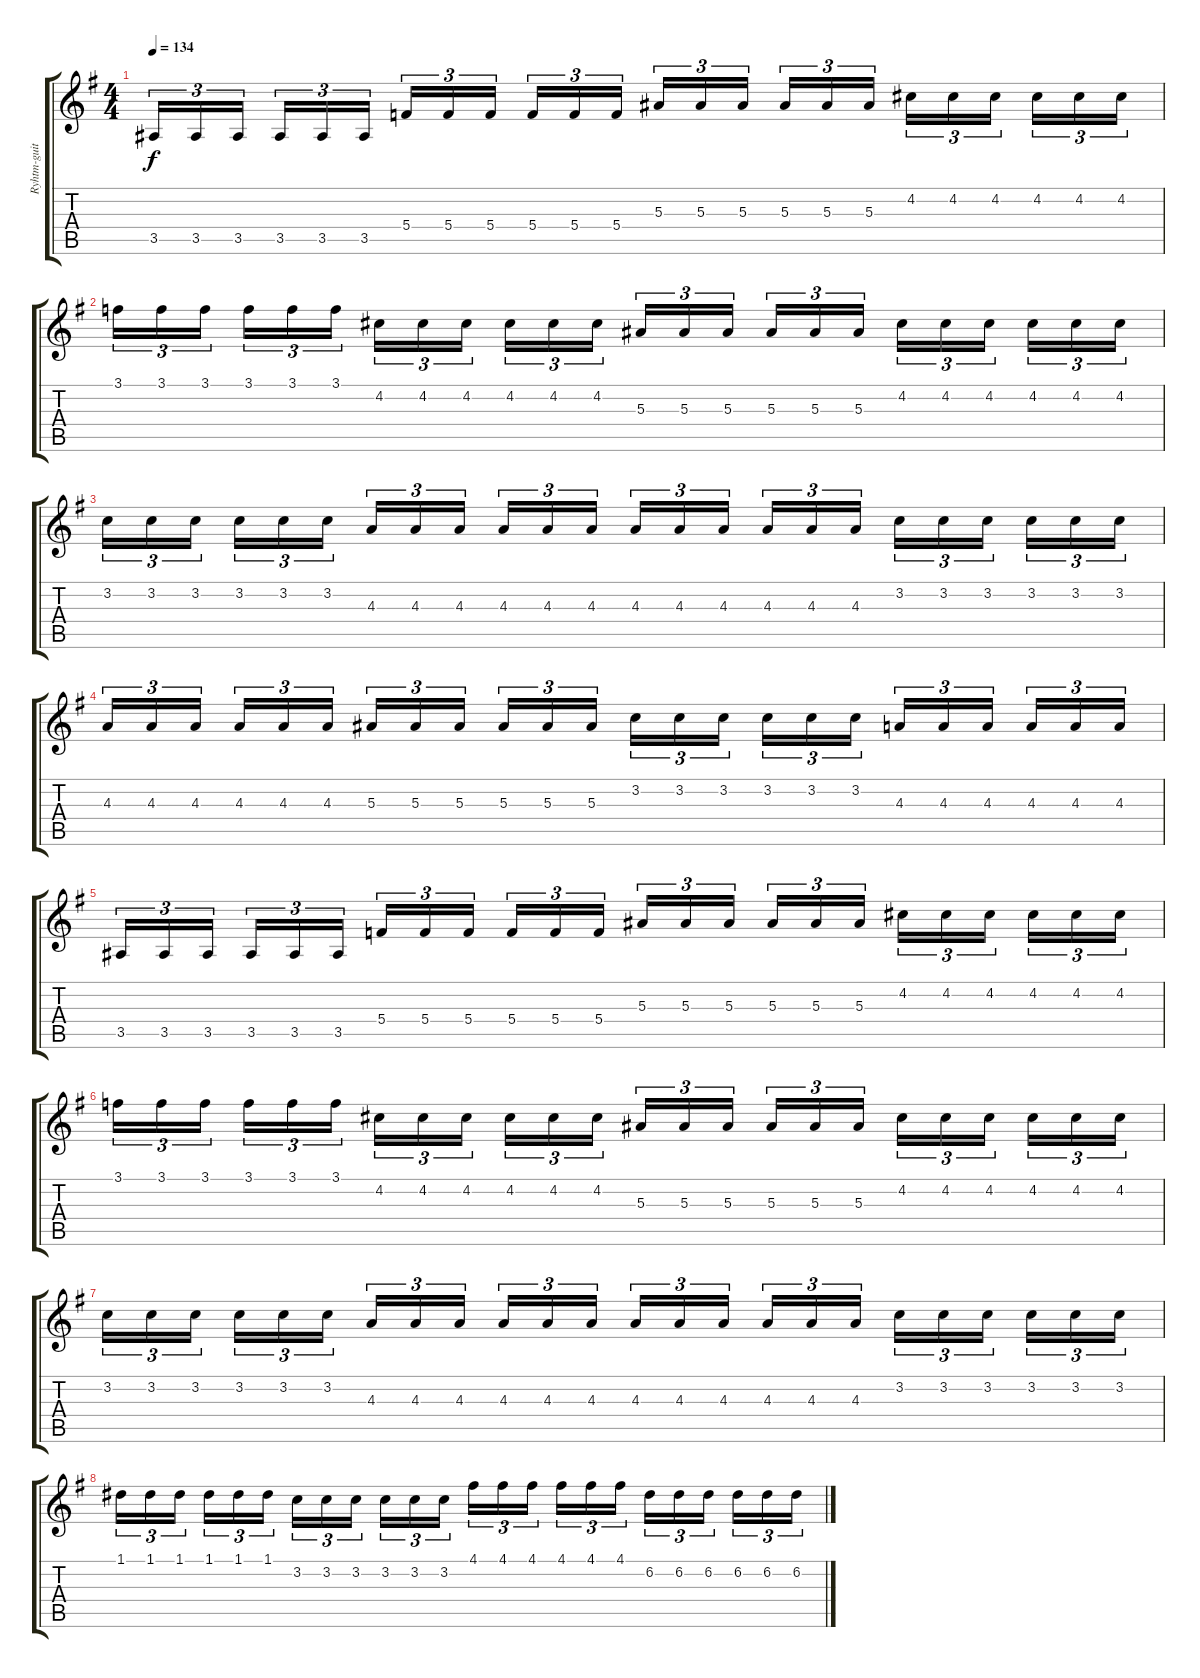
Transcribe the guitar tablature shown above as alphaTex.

\track ("Ryhtm-guitars - Silenoz" "Ryhtm-guit") {instrument distortionguitar}
\staff {score tabs}
\tuning (D4 A3 F3 C3 G2 D2) {hide}
\ts (4 4)
\tempo 134
\clef g2
\ks g
3.5.16{tu (3 2) dy f} 3.5.16{tu (3 2)} 3.5.16{tu (3 2)} 3.5.16{tu (3 2)} 3.5.16{tu (3 2)} 3.5.16{tu (3 2)} 5.4.16{tu (3 2)} 5.4.16{tu (3 2)} 5.4.16{tu (3 2)} 5.4.16{tu (3 2)} 5.4.16{tu (3 2)} 5.4.16{tu (3 2)} 5.3.16{tu (3 2)} 5.3.16{tu (3 2)} 5.3.16{tu (3 2)} 5.3.16{tu (3 2)} 5.3.16{tu (3 2)} 5.3.16{tu (3 2)} 4.2.16{tu (3 2)} 4.2.16{tu (3 2)} 4.2.16{tu (3 2)} 4.2.16{tu (3 2)} 4.2.16{tu (3 2)} 4.2.16{tu (3 2)} |
3.1.16{tu (3 2)} 3.1.16{tu (3 2)} 3.1.16{tu (3 2)} 3.1.16{tu (3 2)} 3.1.16{tu (3 2)} 3.1.16{tu (3 2)} 4.2.16{tu (3 2)} 4.2.16{tu (3 2)} 4.2.16{tu (3 2)} 4.2.16{tu (3 2)} 4.2.16{tu (3 2)} 4.2.16{tu (3 2)} 5.3.16{tu (3 2)} 5.3.16{tu (3 2)} 5.3.16{tu (3 2)} 5.3.16{tu (3 2)} 5.3.16{tu (3 2)} 5.3.16{tu (3 2)} 4.2.16{tu (3 2)} 4.2.16{tu (3 2)} 4.2.16{tu (3 2)} 4.2.16{tu (3 2)} 4.2.16{tu (3 2)} 4.2.16{tu (3 2)} |
3.2.16{tu (3 2)} 3.2.16{tu (3 2)} 3.2.16{tu (3 2)} 3.2.16{tu (3 2)} 3.2.16{tu (3 2)} 3.2.16{tu (3 2)} 4.3.16{tu (3 2)} 4.3.16{tu (3 2)} 4.3.16{tu (3 2)} 4.3.16{tu (3 2)} 4.3.16{tu (3 2)} 4.3.16{tu (3 2)} 4.3.16{tu (3 2)} 4.3.16{tu (3 2)} 4.3.16{tu (3 2)} 4.3.16{tu (3 2)} 4.3.16{tu (3 2)} 4.3.16{tu (3 2)} 3.2.16{tu (3 2)} 3.2.16{tu (3 2)} 3.2.16{tu (3 2)} 3.2.16{tu (3 2)} 3.2.16{tu (3 2)} 3.2.16{tu (3 2)} |
4.3.16{tu (3 2)} 4.3.16{tu (3 2)} 4.3.16{tu (3 2)} 4.3.16{tu (3 2)} 4.3.16{tu (3 2)} 4.3.16{tu (3 2)} 5.3.16{tu (3 2)} 5.3.16{tu (3 2)} 5.3.16{tu (3 2)} 5.3.16{tu (3 2)} 5.3.16{tu (3 2)} 5.3.16{tu (3 2)} 3.2.16{tu (3 2)} 3.2.16{tu (3 2)} 3.2.16{tu (3 2)} 3.2.16{tu (3 2)} 3.2.16{tu (3 2)} 3.2.16{tu (3 2)} 4.3.16{tu (3 2)} 4.3.16{tu (3 2)} 4.3.16{tu (3 2)} 4.3.16{tu (3 2)} 4.3.16{tu (3 2)} 4.3.16{tu (3 2)} |
3.5.16{tu (3 2)} 3.5.16{tu (3 2)} 3.5.16{tu (3 2)} 3.5.16{tu (3 2)} 3.5.16{tu (3 2)} 3.5.16{tu (3 2)} 5.4.16{tu (3 2)} 5.4.16{tu (3 2)} 5.4.16{tu (3 2)} 5.4.16{tu (3 2)} 5.4.16{tu (3 2)} 5.4.16{tu (3 2)} 5.3.16{tu (3 2)} 5.3.16{tu (3 2)} 5.3.16{tu (3 2)} 5.3.16{tu (3 2)} 5.3.16{tu (3 2)} 5.3.16{tu (3 2)} 4.2.16{tu (3 2)} 4.2.16{tu (3 2)} 4.2.16{tu (3 2)} 4.2.16{tu (3 2)} 4.2.16{tu (3 2)} 4.2.16{tu (3 2)} |
3.1.16{tu (3 2)} 3.1.16{tu (3 2)} 3.1.16{tu (3 2)} 3.1.16{tu (3 2)} 3.1.16{tu (3 2)} 3.1.16{tu (3 2)} 4.2.16{tu (3 2)} 4.2.16{tu (3 2)} 4.2.16{tu (3 2)} 4.2.16{tu (3 2)} 4.2.16{tu (3 2)} 4.2.16{tu (3 2)} 5.3.16{tu (3 2)} 5.3.16{tu (3 2)} 5.3.16{tu (3 2)} 5.3.16{tu (3 2)} 5.3.16{tu (3 2)} 5.3.16{tu (3 2)} 4.2.16{tu (3 2)} 4.2.16{tu (3 2)} 4.2.16{tu (3 2)} 4.2.16{tu (3 2)} 4.2.16{tu (3 2)} 4.2.16{tu (3 2)} |
3.2.16{tu (3 2)} 3.2.16{tu (3 2)} 3.2.16{tu (3 2)} 3.2.16{tu (3 2)} 3.2.16{tu (3 2)} 3.2.16{tu (3 2)} 4.3.16{tu (3 2)} 4.3.16{tu (3 2)} 4.3.16{tu (3 2)} 4.3.16{tu (3 2)} 4.3.16{tu (3 2)} 4.3.16{tu (3 2)} 4.3.16{tu (3 2)} 4.3.16{tu (3 2)} 4.3.16{tu (3 2)} 4.3.16{tu (3 2)} 4.3.16{tu (3 2)} 4.3.16{tu (3 2)} 3.2.16{tu (3 2)} 3.2.16{tu (3 2)} 3.2.16{tu (3 2)} 3.2.16{tu (3 2)} 3.2.16{tu (3 2)} 3.2.16{tu (3 2)} |
1.1.16{tu (3 2)} 1.1.16{tu (3 2)} 1.1.16{tu (3 2)} 1.1.16{tu (3 2)} 1.1.16{tu (3 2)} 1.1.16{tu (3 2)} 3.2.16{tu (3 2)} 3.2.16{tu (3 2)} 3.2.16{tu (3 2)} 3.2.16{tu (3 2)} 3.2.16{tu (3 2)} 3.2.16{tu (3 2)} 4.1.16{tu (3 2)} 4.1.16{tu (3 2)} 4.1.16{tu (3 2)} 4.1.16{tu (3 2)} 4.1.16{tu (3 2)} 4.1.16{tu (3 2)} 6.2.16{tu (3 2)} 6.2.16{tu (3 2)} 6.2.16{tu (3 2)} 6.2.16{tu (3 2)} 6.2.16{tu (3 2)} 6.2.16{tu (3 2)}
